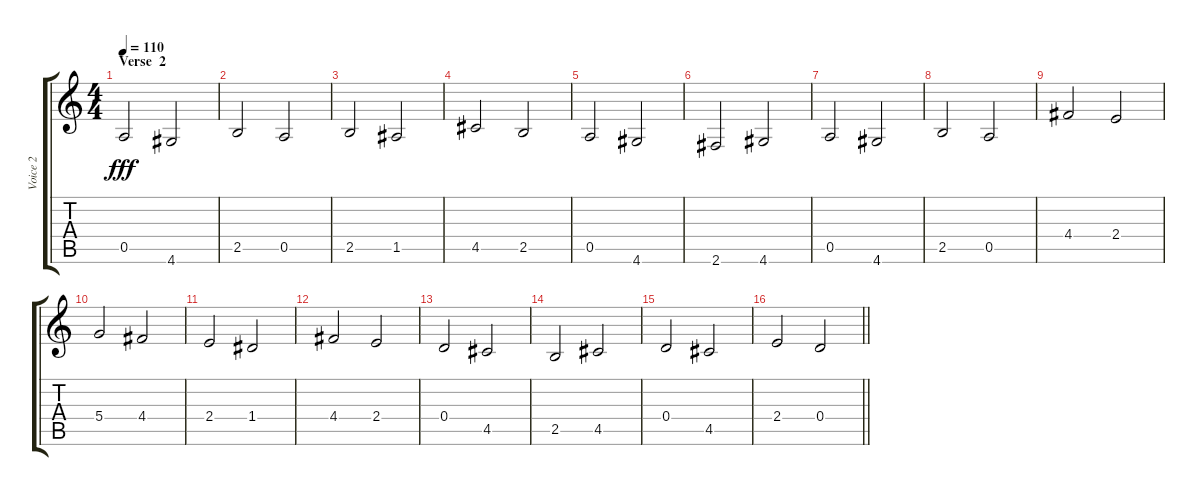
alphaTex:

\track ("Voice 2" "Voice 2") {instrument electricguitarmuted}
\staff {score tabs}
\tuning (E4 B3 G3 D3 A2 E2) {hide}
\ts (4 4)
\section ("" "Verse  2")
\tempo 110
\clef g2
\ks c
0.5.2{dy fff} 4.6.2 |
2.5.2 0.5.2 |
2.5.2 1.5.2 |
4.5.2 2.5.2 |
0.5.2 4.6.2 |
2.6.2 4.6.2 |
0.5.2 4.6.2 |
2.5.2 0.5.2 |
4.4.2 2.4.2 |
5.4.2 4.4.2 |
2.4.2 1.4.2 |
4.4.2 2.4.2 |
0.4.2 4.5.2 |
2.5.2 4.5.2 |
0.4.2 4.5.2 |
\barLineRight lightlight
2.4.2 0.4.2
